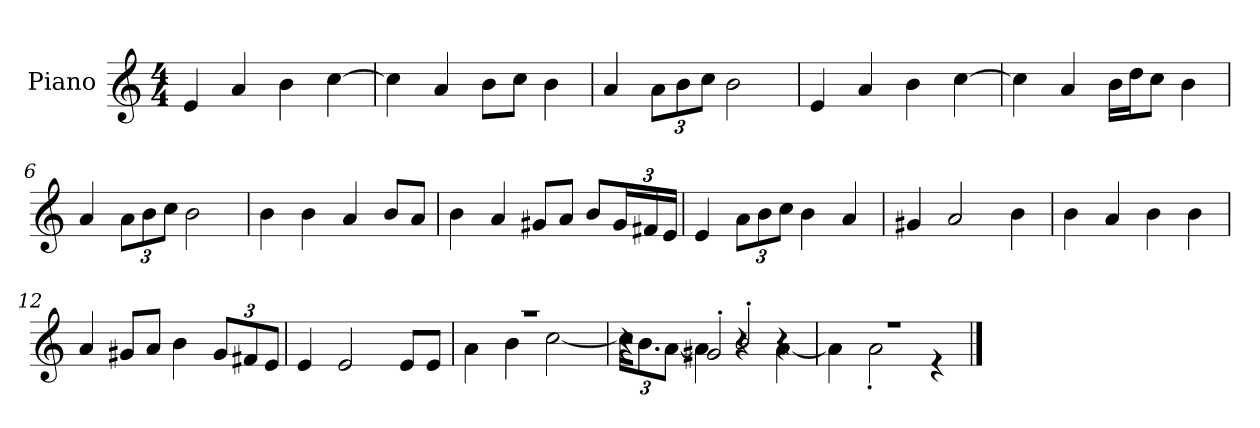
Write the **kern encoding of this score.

**kern
*part1
*staff1
*I"Piano
*I'P-no
*clefG2
*k[]
*M4/4
*MM90
=1
4e/
4a/
4b\
[4cc\
=2
4cc\]
4a/
8b\L
8cc\J
4b\
=3
4a/
*Xbrackettup
12a\L
12b\
12cc\J
2b\
=4
4e/
4a/
4b\
[4cc\
=5
4cc\]
4a/
16b\LL
16dd\J
8cc\J
4b\
=6
4a/
12a\L
12b\
12cc\J
2b\
=7
4b\
4b\
4a/
8b/L
8a/J
!!LO:LB:g=z
=8
4b\
4a/
8g#X/L
8a/J
8b/L
24g#/L
24f#X/
24e/JJ
=9
4e/
12a\L
12b\
12cc\J
4b\
4a/
=10
4g#X/
2a/
4b\
=11
4b\
4a/
4b\
4b\
=12
4a/
8g#X/L
8a/J
4b\
12g#/L
12f#X/
12e/J
=13
4e/
2e/
8e/L
8e/J
=14
*^
1r	4a\
.	4b\
.	[2cc\
!!LO:LB:g=z	!!
=15	=15
*	*^
2r	24cc\KL]	4r
.	12.b\	.
.	[12a\J	.
.	4a\]	2g#X'/
2b'/	4r	.
.	[4a\	4r
*	*v	*v
=16	=16
1r	4a\]
.	2a'\
.	4r
*v	*v
==
*-
